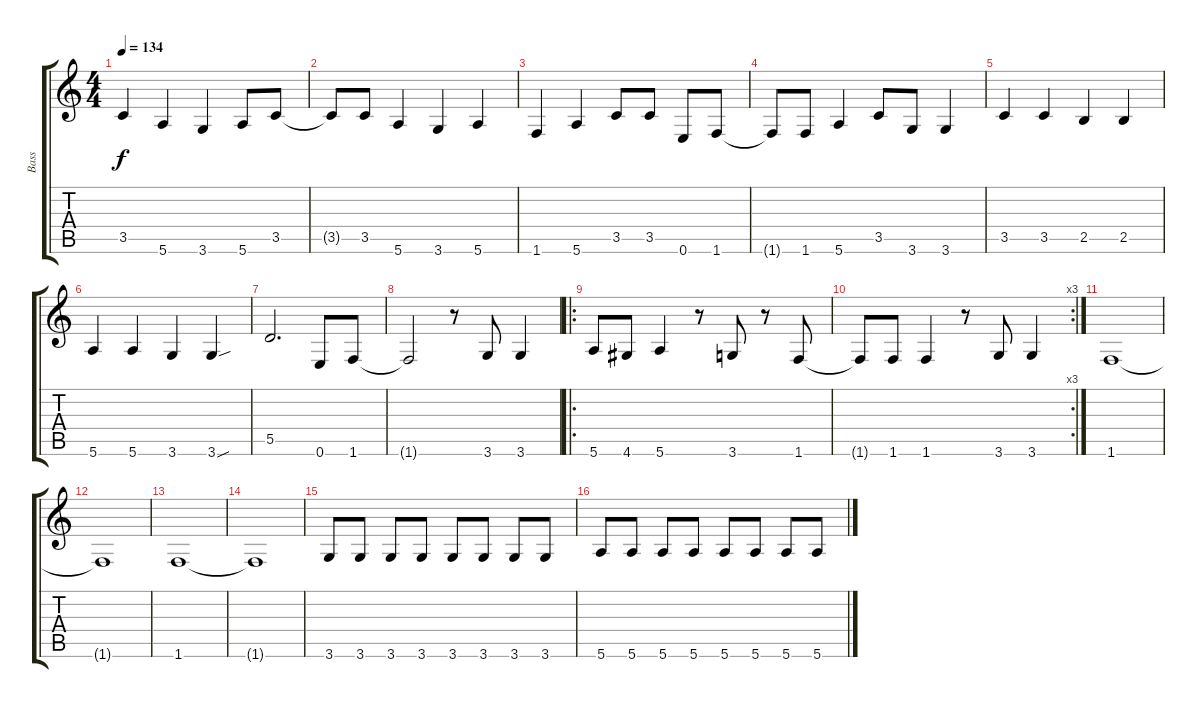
\track ("Bass" "Bass") {instrument electricbassfinger}
\staff {score tabs}
\tuning (E4 B3 G3 D3 A2 E2) {hide}
\ts (4 4)
\tempo 134
\clef g2
\ks c
3.5.4{dy f} 5.6.4 3.6.4 5.6.8 3.5.8 |
3.5{t}.8 3.5.8 5.6.4 3.6.4 5.6.4 |
1.6.4 5.6.4 3.5.8 3.5.8 0.6.8 1.6.8 |
1.6{t}.8 1.6.8 5.6.4 3.5.8 3.6.8 3.6.4 |
3.5.4 3.5.4 2.5.4 2.5.4 |
5.6.4 5.6.4 3.6.4 3.6{sou}.4 |
5.5.2{d} 0.6.8 1.6.8 |
1.6{t}.2 r.8 3.6.8 3.6.4 |
\ro
5.6.8{volume 13} 4.6.8 5.6.4 r.8 3.6.8 r.8 1.6.8 |
\rc 3
1.6{t}.8 1.6.8 1.6.4 r.8 3.6.8 3.6.4 |
1.6.1 |
1.6{t}.1 |
1.6.1 |
1.6{t}.1 |
3.6.8{volume 12} 3.6.8 3.6.8 3.6.8 3.6.8 3.6.8 3.6.8 3.6.8 |
5.6.8 5.6.8 5.6.8 5.6.8 5.6.8 5.6.8 5.6.8 5.6.8
